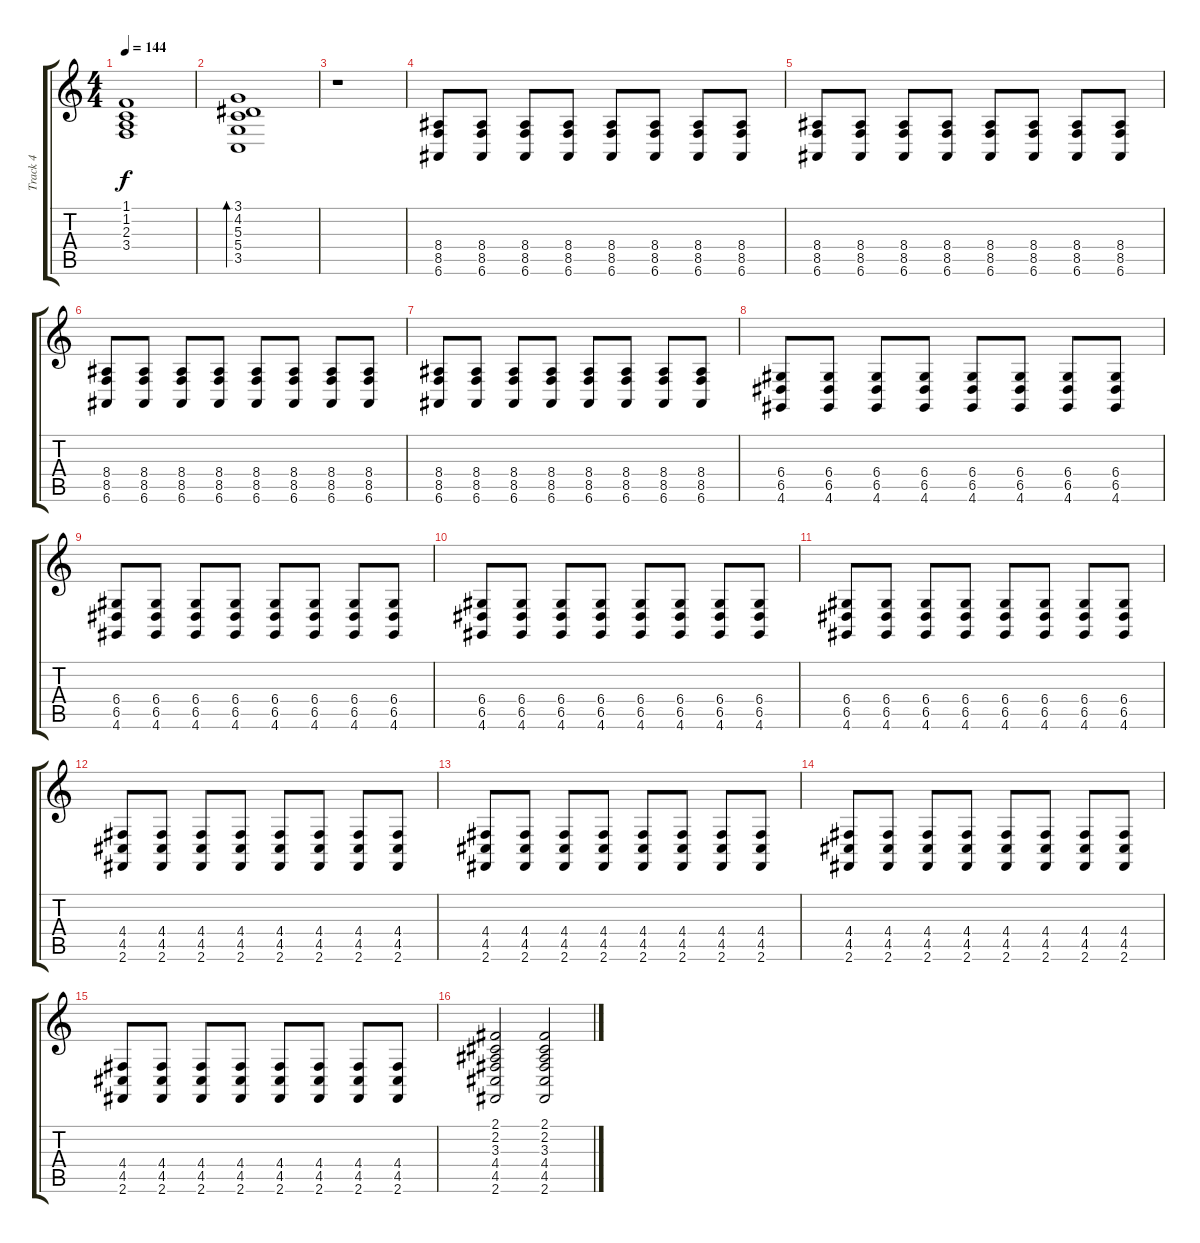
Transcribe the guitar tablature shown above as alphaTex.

\track ("Track 4" "Track 4") {instrument churchorgan}
\staff {score tabs}
\tuning (E4 B3 G3 D3 A2 E2) {hide}
\ts (4 4)
\tempo 144
\clef g2
\ks c
(1.1{t} 1.2{t} 2.3{t} 3.4{t}).1{dy f} |
(3.1 4.2 5.3 5.4 3.5).1{bd 480 volume 5} |
r.1 |
(8.4 8.5 6.6).8 (8.4 8.5 6.6).8 (8.4 8.5 6.6).8 (8.4 8.5 6.6).8 (8.4 8.5 6.6).8 (8.4 8.5 6.6).8 (8.4 8.5 6.6).8 (8.4 8.5 6.6).8 |
(8.4 8.5 6.6).8 (8.4 8.5 6.6).8 (8.4 8.5 6.6).8 (8.4 8.5 6.6).8 (8.4 8.5 6.6).8 (8.4 8.5 6.6).8 (8.4 8.5 6.6).8 (8.4 8.5 6.6).8 |
(8.4 8.5 6.6).8 (8.4 8.5 6.6).8 (8.4 8.5 6.6).8 (8.4 8.5 6.6).8 (8.4 8.5 6.6).8 (8.4 8.5 6.6).8 (8.4 8.5 6.6).8 (8.4 8.5 6.6).8 |
(8.4 8.5 6.6).8 (8.4 8.5 6.6).8 (8.4 8.5 6.6).8 (8.4 8.5 6.6).8 (8.4 8.5 6.6).8 (8.4 8.5 6.6).8 (8.4 8.5 6.6).8 (8.4 8.5 6.6).8 |
(6.4 6.5 4.6).8 (6.4 6.5 4.6).8 (6.4 6.5 4.6).8 (6.4 6.5 4.6).8 (6.4 6.5 4.6).8 (6.4 6.5 4.6).8 (6.4 6.5 4.6).8 (6.4 6.5 4.6).8 |
(6.4 6.5 4.6).8 (6.4 6.5 4.6).8 (6.4 6.5 4.6).8 (6.4 6.5 4.6).8 (6.4 6.5 4.6).8 (6.4 6.5 4.6).8 (6.4 6.5 4.6).8 (6.4 6.5 4.6).8 |
(6.4 6.5 4.6).8 (6.4 6.5 4.6).8 (6.4 6.5 4.6).8 (6.4 6.5 4.6).8 (6.4 6.5 4.6).8 (6.4 6.5 4.6).8 (6.4 6.5 4.6).8 (6.4 6.5 4.6).8 |
(6.4 6.5 4.6).8 (6.4 6.5 4.6).8 (6.4 6.5 4.6).8 (6.4 6.5 4.6).8 (6.4 6.5 4.6).8 (6.4 6.5 4.6).8 (6.4 6.5 4.6).8 (6.4 6.5 4.6).8 |
(4.4 4.5 2.6).8 (4.4 4.5 2.6).8 (4.4 4.5 2.6).8 (4.4 4.5 2.6).8 (4.4 4.5 2.6).8 (4.4 4.5 2.6).8 (4.4 4.5 2.6).8 (4.4 4.5 2.6).8 |
(4.4 4.5 2.6).8 (4.4 4.5 2.6).8 (4.4 4.5 2.6).8 (4.4 4.5 2.6).8 (4.4 4.5 2.6).8 (4.4 4.5 2.6).8 (4.4 4.5 2.6).8 (4.4 4.5 2.6).8 |
(4.4 4.5 2.6).8 (4.4 4.5 2.6).8 (4.4 4.5 2.6).8 (4.4 4.5 2.6).8 (4.4 4.5 2.6).8 (4.4 4.5 2.6).8 (4.4 4.5 2.6).8 (4.4 4.5 2.6).8 |
(4.4 4.5 2.6).8 (4.4 4.5 2.6).8 (4.4 4.5 2.6).8 (4.4 4.5 2.6).8 (4.4 4.5 2.6).8 (4.4 4.5 2.6).8 (4.4 4.5 2.6).8 (4.4 4.5 2.6).8 |
(2.1 2.2 3.3 4.4 4.5 2.6).2 (2.1 2.2 3.3 4.4 4.5 2.6).2
